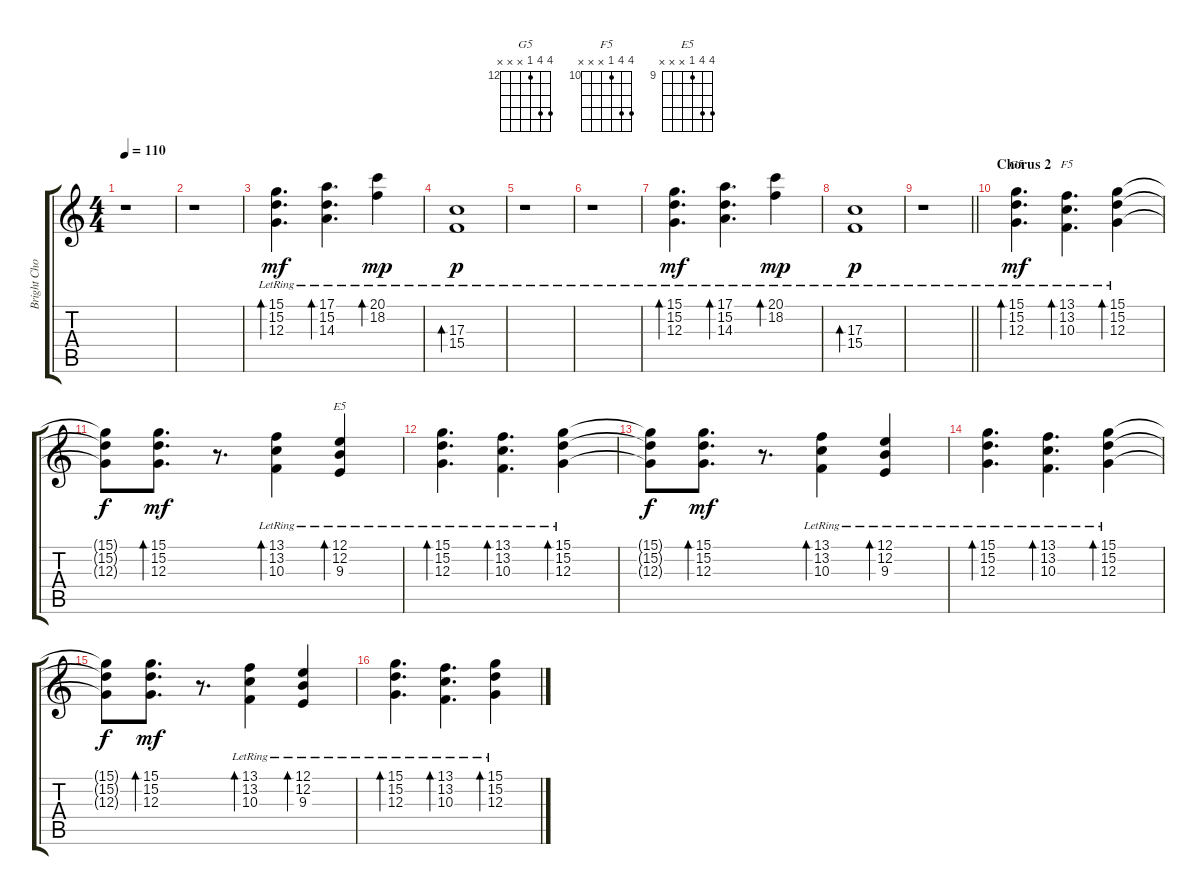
\track ("Bright Chords" "Bright Cho") {instrument vibraphone}
\staff {score tabs}
\tuning (E4 B3 G3 D3 A2 E2) {hide}
\chord ("G5" 15 15 12 x x x) {firstfret 12}
\chord ("F5" 13 13 10 x x x) {firstfret 10}
\chord ("E5" 12 12 9 x x x) {firstfret 9}
\ts (4 4)
\tempo 110
\clef g2
\ks c
r.1{dy mf} |
r.1 |
(15.1{lr} 15.2{lr} 12.3{lr}).4{d bd 30} (17.1 15.2{lr} 14.3{lr}).4{d bd 30} (20.1{lr} 18.2{lr}).4{bd 30 dy mp} |
(17.3 15.4{lr}).1{bd 30 dy p} |
r.1 |
r.1 |
(15.1{lr} 15.2{lr} 12.3{lr}).4{d bd 30 dy mf} (17.1 15.2{lr} 14.3{lr}).4{d bd 30} (20.1{lr} 18.2{lr}).4{bd 30 dy mp} |
(17.3 15.4{lr}).1{bd 30 dy p} |
\barLineRight lightlight
r.1 |
\section ("" "Chorus 2")
(15.1{lr} 15.2{lr} 12.3{lr}).4{d bd 30 ch "G5" dy mf} (13.1{lr} 13.2{lr} 10.3{lr}).4{d bd 30 ch "F5"} (15.1{lr} 15.2{lr} 12.3{lr}).4{bd 30} |
(15.1{t} 15.2{t} 12.3{t}).8{dy f} (15.1 15.2 12.3).8{d bd 30 dy mf} r.8{d} (13.1{lr} 13.2{lr} 10.3{lr}).4{bd 30} (12.1{lr} 12.2{lr} 9.3{lr}).4{bd 30 ch "E5"} |
(15.1{lr} 15.2{lr} 12.3{lr}).4{d bd 30} (13.1{lr} 13.2{lr} 10.3{lr}).4{d bd 30} (15.1{lr} 15.2{lr} 12.3{lr}).4{bd 30} |
(15.1{t} 15.2{t} 12.3{t}).8{dy f} (15.1 15.2 12.3).8{d bd 30 dy mf} r.8{d} (13.1{lr} 13.2{lr} 10.3{lr}).4{bd 30} (12.1{lr} 12.2{lr} 9.3{lr}).4{bd 30} |
(15.1{lr} 15.2{lr} 12.3{lr}).4{d bd 30} (13.1{lr} 13.2{lr} 10.3{lr}).4{d bd 30} (15.1{lr} 15.2{lr} 12.3{lr}).4{bd 30} |
(15.1{t} 15.2{t} 12.3{t}).8{dy f} (15.1 15.2 12.3).8{d bd 30 dy mf} r.8{d} (13.1{lr} 13.2{lr} 10.3{lr}).4{bd 30} (12.1{lr} 12.2{lr} 9.3{lr}).4{bd 30} |
(15.1{lr} 15.2{lr} 12.3{lr}).4{d bd 30} (13.1{lr} 13.2{lr} 10.3{lr}).4{d bd 30} (15.1{lr} 15.2{lr} 12.3{lr}).4{bd 30}
